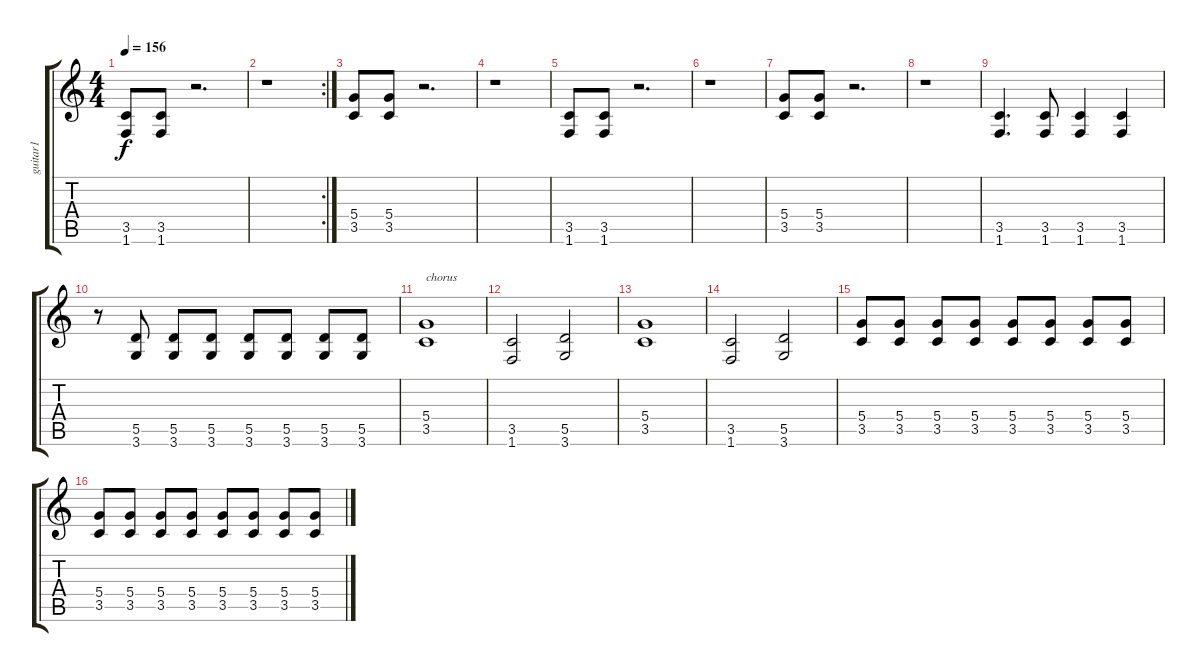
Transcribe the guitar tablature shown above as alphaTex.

\track ("guitar1" "guitar1") {instrument overdrivenguitar}
\staff {score tabs}
\tuning (E4 B3 G3 D3 A2 E2) {hide}
\ts (4 4)
\tempo 156
\clef g2
\ks c
(3.5 1.6).8{dy f} (3.5 1.6).8 r.2{d} |
\rc 2
r.1 |
(5.4 3.5).8 (5.4 3.5).8 r.2{d} |
r.1 |
(3.5 1.6).8 (3.5 1.6).8 r.2{d} |
r.1 |
(5.4 3.5).8 (5.4 3.5).8 r.2{d} |
r.1 |
(3.5 1.6).4{d} (3.5 1.6).8 (3.5 1.6).4 (3.5 1.6).4 |
r.8 (5.5 3.6).8 (5.5 3.6).8 (5.5 3.6).8 (5.5 3.6).8 (5.5 3.6).8 (5.5 3.6).8 (5.5 3.6).8 |
(5.4 3.5).1{txt "chorus"} |
(3.5 1.6).2 (5.5 3.6).2 |
(5.4 3.5).1 |
(3.5 1.6).2 (5.5 3.6).2 |
(5.4 3.5).8 (5.4 3.5).8 (5.4 3.5).8 (5.4 3.5).8 (5.4 3.5).8 (5.4 3.5).8 (5.4 3.5).8 (5.4 3.5).8 |
(5.4 3.5).8 (5.4 3.5).8 (5.4 3.5).8 (5.4 3.5).8 (5.4 3.5).8 (5.4 3.5).8 (5.4 3.5).8 (5.4 3.5).8
